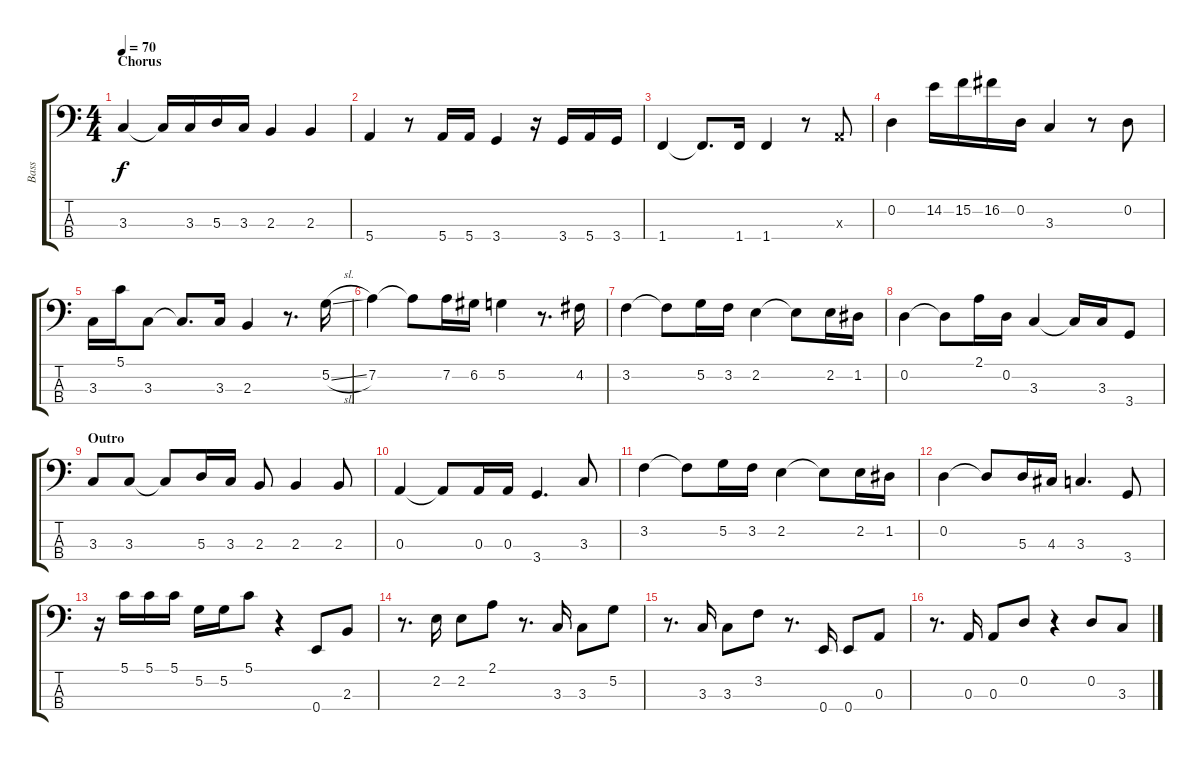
\track ("Bass" "Bass") {instrument electricbasspick}
\staff {score tabs}
\tuning (G2 D2 A1 E1) {hide}
\ts (4 4)
\section ("" "Chorus")
\tempo 70
\clef f4
\ks c
3.3.4{dy f} 3.3{t}.16 3.3.16 5.3.16 3.3.16 2.3.4 2.3.4 |
5.4.4 r.8 5.4.16 5.4.16 3.4.4 r.16 3.4.16 5.4.16 3.4.16 |
1.4.4 1.4{t}.8{d} 1.4.16 1.4.4 r.8 0.3{x}.8 |
0.2.4 14.2.16 15.2.16 16.2.16 0.2.16 3.3.4 r.8 0.2.8 |
3.3.16 5.1.16 3.3.8 3.3{t}.8{d} 3.3.16 2.3.4 r.8{d} 5.2{sl}.16 |
7.2.4 7.2{t}.8 7.2.16 6.2.16 5.2.4 r.8{d} 4.2.16 |
3.2.4 3.2{t}.8 5.2.16 3.2.16 2.2.4 2.2{t}.8 2.2.16 1.2.16 |
0.2.4 0.2{t}.8 2.1.16 0.2.16 3.3.4 3.3{t}.16 3.3.16 3.4.8 |
\section ("" "Outro")
3.3.8 3.3.8 3.3{t}.8 5.3.16 3.3.16 2.3.8 2.3.4 2.3.8 |
0.3.4 0.3{t}.8 0.3.16 0.3.16 3.4.4{d} 3.3.8 |
3.2.4 3.2{t}.8 5.2.16 3.2.16 2.2.4 2.2{t}.8 2.2.16 1.2.16 |
0.2.4 0.2{t}.8 5.3.16 4.3.16 3.3.4{d} 3.4.8 |
r.16 5.1.16 5.1.16 5.1.16 5.2.16 5.2.16 5.1.8 r.4 0.4.8 2.3.8 |
r.8{d} 2.2.16 2.2.8 2.1.8 r.8{d} 3.3.16 3.3.8 5.2.8 |
r.8{d} 3.3.16 3.3.8 3.2.8 r.8{d} 0.4.16 0.4.8 0.3.8 |
r.8{d} 0.3.16 0.3.8 0.2.8 r.4 0.2.8 3.3.8
